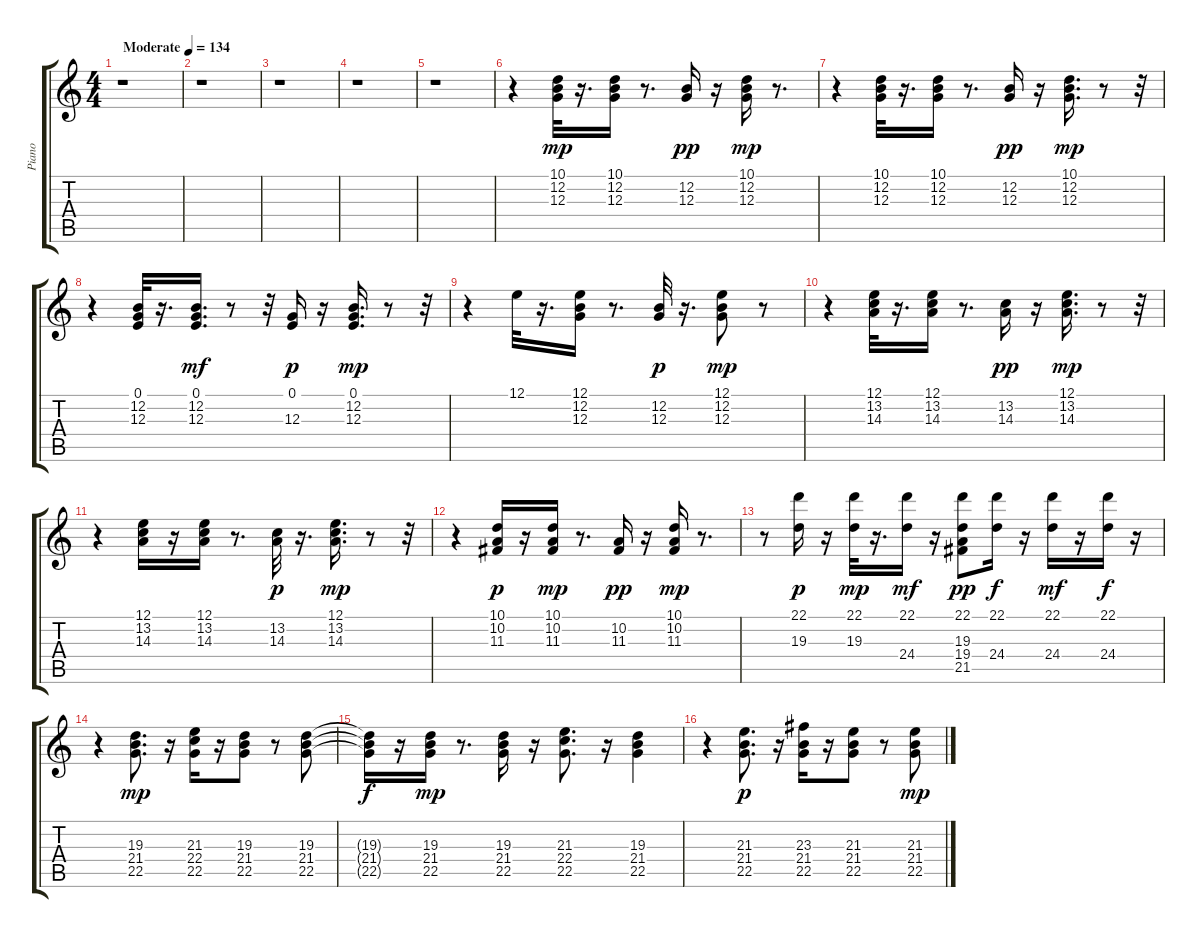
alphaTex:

\track ("Piano" "Piano") {instrument acousticgrandpiano}
\staff {score tabs}
\tuning (E4 B3 G3 D3 A2 E2) {hide}
\ts (4 4)
\tempo (134 "Moderate")
\clef g2
\ks c
r.1{dy mp instrument acousticgrandpiano} |
r.1 |
r.1 |
r.1 |
r.1 |
r.4 (10.1 12.2 12.3).32 r.16{d} (10.1 12.2 12.3).16 r.8{d} (12.2 12.3).16{dy pp} r.16 (10.1 12.2 12.3).16{dy mp} r.8{d} |
r.4 (10.1 12.2 12.3).32 r.16{d} (10.1 12.2 12.3).16 r.8{d} (12.2 12.3).16{dy pp} r.16 (10.1 12.2 12.3).16{d dy mp} r.8 r.32 |
r.4 (0.1 12.2 12.3).32 r.16{d} (0.1 12.2 12.3).16{d dy mf} r.8 r.32 (0.1 12.3).16{dy p} r.16 (0.1 12.2 12.3).16{d dy mp} r.8 r.32 |
r.4 12.1.32 r.16{d} (12.1 12.2 12.3).16 r.8{d} (12.2 12.3).32{dy p} r.16{d} (12.1 12.2 12.3).8{dy mp} r.8 |
r.4 (12.1 13.2 14.3).32 r.16{d} (12.1 13.2 14.3).16 r.8{d} (13.2 14.3).16{dy pp} r.16 (12.1 13.2 14.3).16{d dy mp} r.8 r.32 |
r.4 (12.1 13.2 14.3).16 r.16 (12.1 13.2 14.3).16 r.8{d} (13.2 14.3).32{dy p} r.16{d} (12.1 13.2 14.3).16{d dy mp} r.8 r.32 |
r.4 (10.1 10.2 11.3).16{dy p} r.16 (10.1 10.2 11.3).16{dy mp} r.8{d} (10.2 11.3).16{dy pp} r.16 (10.1 10.2 11.3).16{dy mp} r.8{d} |
r.8 (22.1 19.3).16{dy p} r.16 (22.1 19.3).32{dy mp} r.16{d} (22.1 24.4).16{dy mf} r.16 (22.1 19.3 19.4 21.5).8{dy pp} (22.1 24.4).16{dy f} r.16 (22.1 24.4).16{dy mf} r.16 (22.1 24.4).16{dy f} r.16 |
r.4 (19.3 21.4 22.5).8{d dy mp} r.16 (21.3 22.4 22.5).16 r.16 (19.3 21.4 22.5).8 r.8 (19.3 21.4 22.5).8 |
(19.3{t} 21.4{t} 22.5{t}).16{dy f} r.16 (19.3 21.4 22.5).16{dy mp} r.8{d} (19.3 21.4 22.5).16 r.16 (21.3 22.4 22.5).8{d} r.16 (19.3 21.4 22.5).4 |
r.4 (21.3 21.4 22.5).8{d dy p} r.16 (23.3 21.4 22.5).16 r.16 (21.3 21.4 22.5).8 r.8 (21.3 21.4 22.5).8{dy mp}
